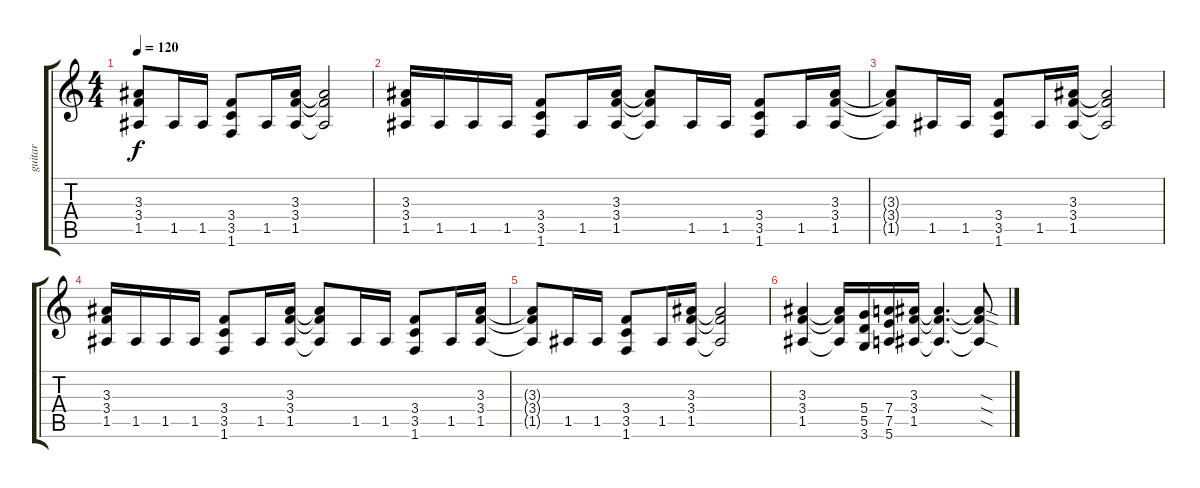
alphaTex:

\track ("guitar" "guitar") {instrument overdrivenguitar}
\staff {score tabs}
\tuning (E4 B3 G3 D3 A2 E2) {hide}
\ts (4 4)
\tempo 120
\clef g2
\ks c
(3.3{t} 3.4{t} 1.5{t}).8{dy f} 1.5.16 1.5.16 (3.4 3.5 1.6).8 1.5.16 (3.3 3.4 1.5).16 (3.3{t} 3.4{t} 1.5{t}).2 |
(3.3 3.4 1.5).16 1.5.16 1.5.16 1.5.16 (3.4 3.5 1.6).8 1.5.16 (3.3 3.4 1.5).16 (3.3{t} 3.4{t} 1.5{t}).8 1.5.16 1.5.16 (3.4 3.5 1.6).8 1.5.16 (3.3 3.4 1.5).16 |
(3.3{t} 3.4{t} 1.5{t}).8 1.5.16 1.5.16 (3.4 3.5 1.6).8 1.5.16 (3.3 3.4 1.5).16 (3.3{t} 3.4{t} 1.5{t}).2 |
(3.3 3.4 1.5).16 1.5.16 1.5.16 1.5.16 (3.4 3.5 1.6).8 1.5.16 (3.3 3.4 1.5).16 (3.3{t} 3.4{t} 1.5{t}).8 1.5.16 1.5.16 (3.4 3.5 1.6).8 1.5.16 (3.3 3.4 1.5).16 |
(3.3{t} 3.4{t} 1.5{t}).8 1.5.16 1.5.16 (3.4 3.5 1.6).8 1.5.16 (3.3 3.4 1.5).16 (3.3{t} 3.4{t} 1.5{t}).2 |
(3.3 3.4 1.5).4 (3.3{t} 3.4{t} 1.5{t}).16 (5.4 5.5 3.6).16 (7.4 7.5 5.6).16 (3.3 3.4 1.5).16 (3.3{t} 3.4{t} 1.5{t}).4{d} (3.3{sod t} 3.4{sod t} 1.5{sod t}).8
